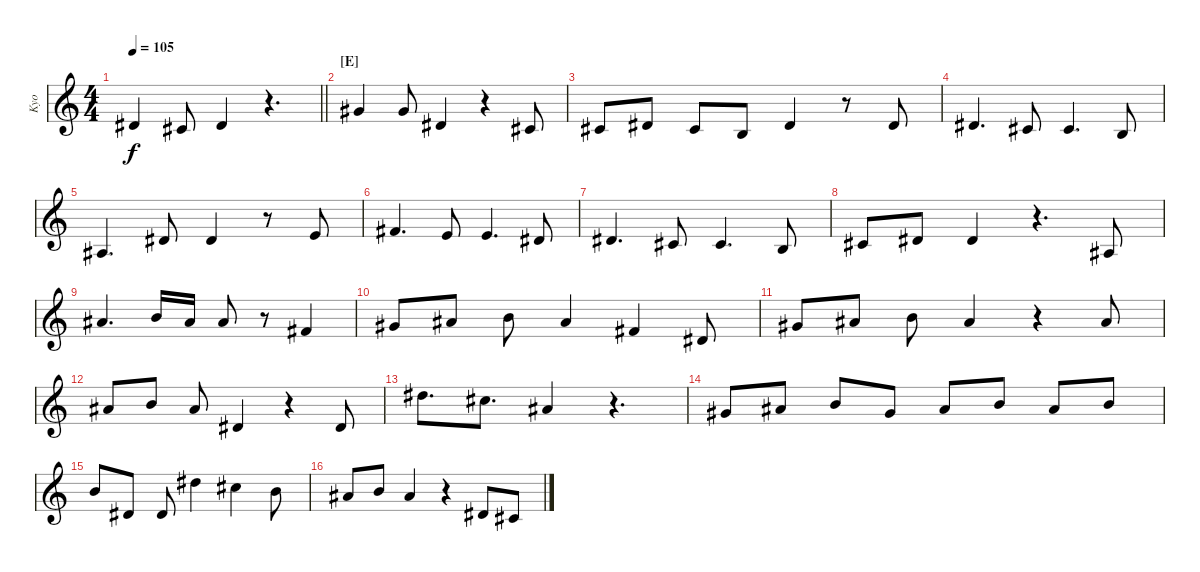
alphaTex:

\track ("Kyo" "Kyo") {instrument flute}
\staff {score}
\tuning (E4 B3 G3 D3 A2 E2) {hide}
\ts (4 4)
\tempo 105
\clef g2
\barLineRight lightlight
\ks c
8.3.4{dy f} 6.3.8 8.3.4 r.4{d} |
\section ("" "[E]")
9.2.4 9.2.8 8.3.4 r.4 6.3.8 |
6.3.8 8.3.8 6.3.8 9.4.8 8.3.4 r.8 8.3.8 |
8.3.4{d} 6.3.8 6.3.4{d} 9.4.8 |
8.4.4{d} 8.3.8 8.3.4 r.8 9.3.8 |
11.3.4{d} 9.3.8 9.3.4{d} 8.3.8 |
8.3.4{d} 11.4.8 11.4.4{d} 9.4.8 |
11.4.8 8.3.8 8.3.4 r.4{d} 8.4.8 |
11.2.4{d} 12.2.16 11.2.16 11.2.8 r.8 11.3.4 |
9.2.8 11.2.8 12.2.8 11.2.4 7.2.4 8.3.8 |
9.2.8 11.2.8 12.2.8 11.2.4 r.4 11.2.8 |
11.2.8 12.2.8 11.2.8 8.3.4 r.4 8.3.8 |
11.1.8{d} 14.2.8{d} 11.2.4 r.4{d} |
9.2.8 11.2.8 12.2.8 9.2.8 11.2.8 12.2.8 11.2.8 12.2.8 |
12.2.8 8.3.8 8.3.8 11.1.4 14.2.4 12.2.8 |
11.2.8 12.2.8 11.2.4 r.4 8.3.8 11.4.8
